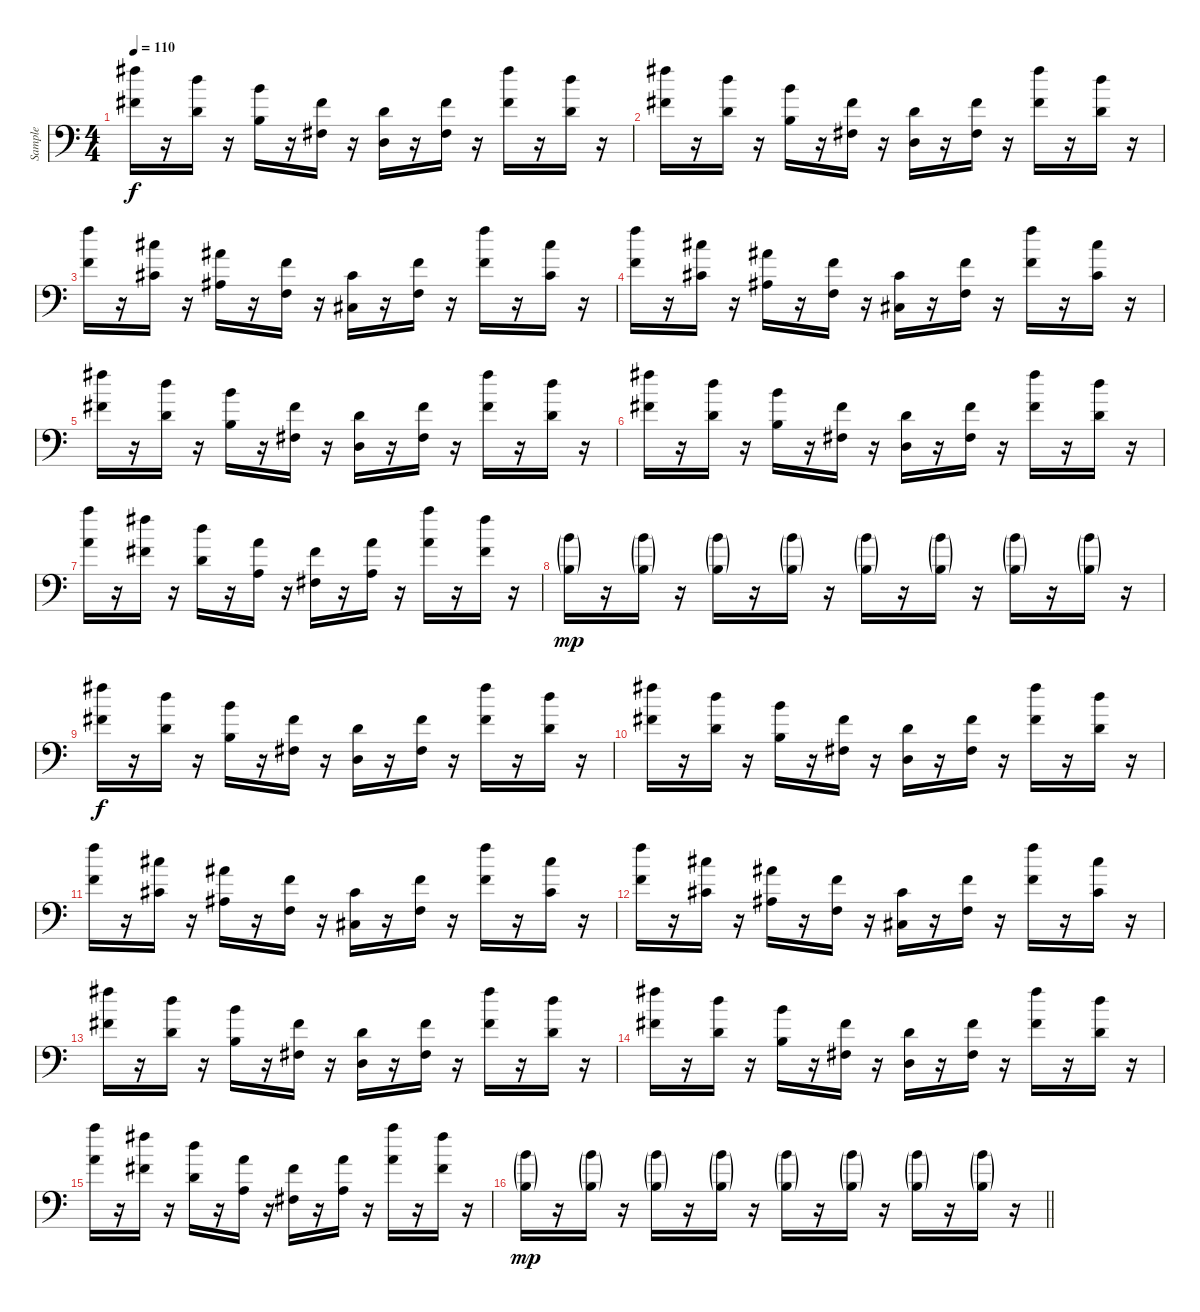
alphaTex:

\track ("Sample" "Sample") {instrument synthbass1}
\staff {score}
\tuning (Eb4 B3 Gb3 B2 Gb2 B1 Gb1) {hide}
\ts (4 4)
\tempo 110
\clef f4
\ks c
(7.2 7.4).16{dy f volume 8} r.16 (3.2 3.4).16 r.16 (5.3 5.5).16 r.16 (7.4 7.6).16 r.16 (3.4 3.6).16 r.16 (7.4 7.6).16 r.16 (7.2 7.4).16 r.16 (3.2 3.4).16 r.16 |
(7.2 7.4).16 r.16 (3.2 3.4).16 r.16 (5.3 5.5).16 r.16 (7.4 7.6).16 r.16 (3.4 3.6).16 r.16 (7.4 7.6).16 r.16 (7.2 7.4).16 r.16 (3.2 3.4).16 r.16 |
(6.2 6.4).16 r.16 (2.2 2.4).16 r.16 (4.3 4.5).16 r.16 (6.4 6.6).16 r.16 (2.4 2.6).16 r.16 (6.4 6.6).16 r.16 (6.2 6.4).16 r.16 (2.2 2.4).16 r.16 |
(6.2 6.4).16 r.16 (2.2 2.4).16 r.16 (4.3 4.5).16 r.16 (6.4 6.6).16 r.16 (2.4 2.6).16 r.16 (6.4 6.6).16 r.16 (6.2 6.4).16 r.16 (2.2 2.4).16 r.16 |
(7.2 7.4).16 r.16 (3.2 3.4).16 r.16 (5.3 5.5).16 r.16 (7.4 7.6).16 r.16 (3.4 3.6).16 r.16 (7.4 7.6).16 r.16 (7.2 7.4).16 r.16 (3.2 3.4).16 r.16 |
(7.2 7.4).16 r.16 (3.2 3.4).16 r.16 (5.3 5.5).16 r.16 (7.4 7.6).16 r.16 (3.4 3.6).16 r.16 (7.4 7.6).16 r.16 (7.2 7.4).16 r.16 (3.2 3.4).16 r.16 |
(10.2 10.4).16 r.16 (7.2 7.4).16 r.16 (8.3 8.5).16 r.16 (10.4 10.6).16 r.16 (7.4 7.6).16 r.16 (10.4 10.6).16 r.16 (10.2 10.4).16 r.16 (7.2 7.4).16 r.16 |
(12.4{g} 12.6{g}).16{dy mp} r.16 (12.4{g} 12.6{g}).16 r.16 (12.4{g} 12.6{g}).16 r.16 (12.4{g} 12.6{g}).16 r.16 (12.4{g} 12.6{g}).16 r.16 (12.4{g} 12.6{g}).16 r.16 (12.4{g} 12.6{g}).16 r.16 (12.4{g} 12.6{g}).16 r.16 |
(7.2 7.4).16{dy f} r.16 (3.2 3.4).16 r.16 (5.3 5.5).16 r.16 (7.4 7.6).16 r.16 (3.4 3.6).16 r.16 (7.4 7.6).16 r.16 (7.2 7.4).16 r.16 (3.2 3.4).16 r.16 |
(7.2 7.4).16 r.16 (3.2 3.4).16 r.16 (5.3 5.5).16 r.16 (7.4 7.6).16 r.16 (3.4 3.6).16 r.16 (7.4 7.6).16 r.16 (7.2 7.4).16 r.16 (3.2 3.4).16 r.16 |
(6.2 6.4).16 r.16 (2.2 2.4).16 r.16 (4.3 4.5).16 r.16 (6.4 6.6).16 r.16 (2.4 2.6).16 r.16 (6.4 6.6).16 r.16 (6.2 6.4).16 r.16 (2.2 2.4).16 r.16 |
(6.2 6.4).16 r.16 (2.2 2.4).16 r.16 (4.3 4.5).16 r.16 (6.4 6.6).16 r.16 (2.4 2.6).16 r.16 (6.4 6.6).16 r.16 (6.2 6.4).16 r.16 (2.2 2.4).16 r.16 |
(7.2 7.4).16 r.16 (3.2 3.4).16 r.16 (5.3 5.5).16 r.16 (7.4 7.6).16 r.16 (3.4 3.6).16 r.16 (7.4 7.6).16 r.16 (7.2 7.4).16 r.16 (3.2 3.4).16 r.16 |
(7.2 7.4).16 r.16 (3.2 3.4).16 r.16 (5.3 5.5).16 r.16 (7.4 7.6).16 r.16 (3.4 3.6).16 r.16 (7.4 7.6).16 r.16 (7.2 7.4).16 r.16 (3.2 3.4).16 r.16 |
(10.2 10.4).16 r.16 (7.2 7.4).16 r.16 (8.3 8.5).16 r.16 (10.4 10.6).16 r.16 (7.4 7.6).16 r.16 (10.4 10.6).16 r.16 (10.2 10.4).16 r.16 (7.2 7.4).16 r.16 |
\barLineRight lightlight
(12.4{g} 12.6{g}).16{dy mp} r.16 (12.4{g} 12.6{g}).16 r.16 (12.4{g} 12.6{g}).16 r.16 (12.4{g} 12.6{g}).16 r.16 (12.4{g} 12.6{g}).16 r.16 (12.4{g} 12.6{g}).16 r.16 (12.4{g} 12.6{g}).16 r.16 (12.4{g} 12.6{g}).16 r.16
